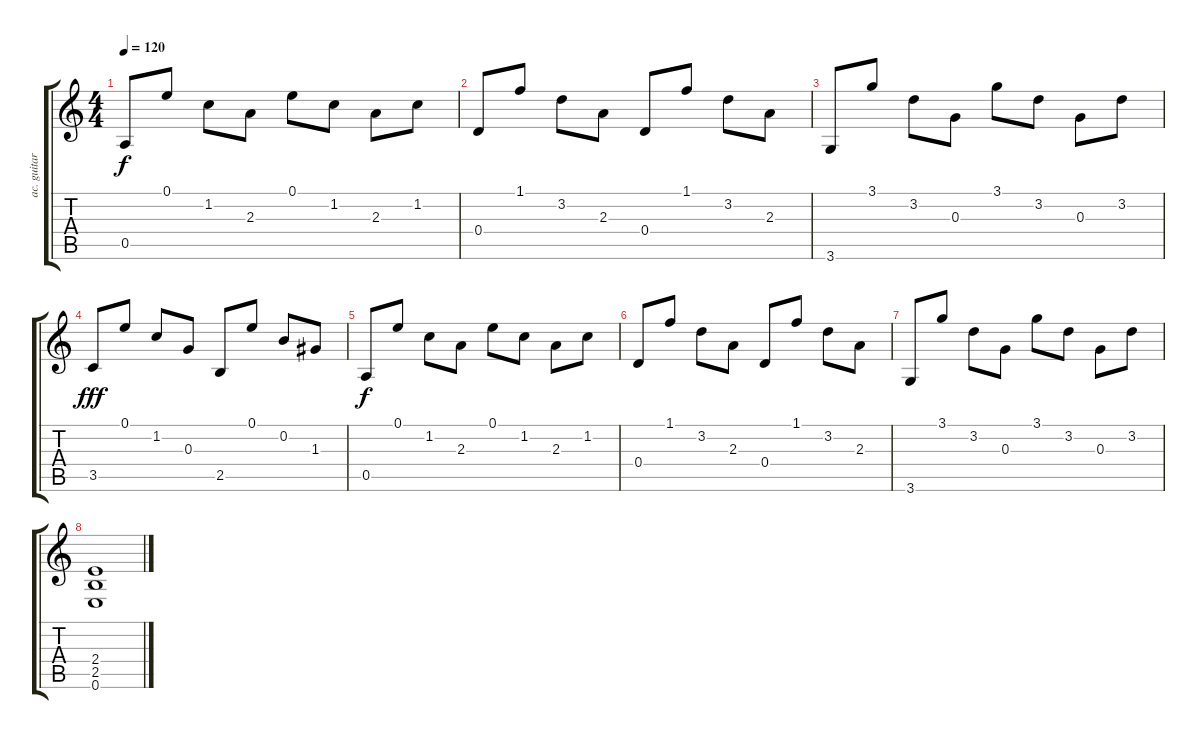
\track ("ac. guitar1" "ac. guitar") {instrument acousticguitarsteel}
\staff {score tabs}
\tuning (E4 B3 G3 D3 A2 E2) {hide}
\ts (4 4)
\tempo 120
\clef g2
\ks c
0.5.8{dy f} 0.1.8 1.2.8 2.3.8 0.1.8 1.2.8 2.3.8 1.2.8 |
0.4.8 1.1.8 3.2.8 2.3.8 0.4.8 1.1.8 3.2.8 2.3.8 |
3.6.8 3.1.8 3.2.8 0.3.8 3.1.8 3.2.8 0.3.8 3.2.8 |
3.5.8{dy fff} 0.1.8 1.2.8 0.3.8 2.5.8 0.1.8 0.2.8 1.3.8 |
0.5.8{dy f} 0.1.8 1.2.8 2.3.8 0.1.8 1.2.8 2.3.8 1.2.8 |
0.4.8 1.1.8 3.2.8 2.3.8 0.4.8 1.1.8 3.2.8 2.3.8 |
3.6.8 3.1.8 3.2.8 0.3.8 3.1.8 3.2.8 0.3.8 3.2.8 |
(2.4 2.5 0.6).1
